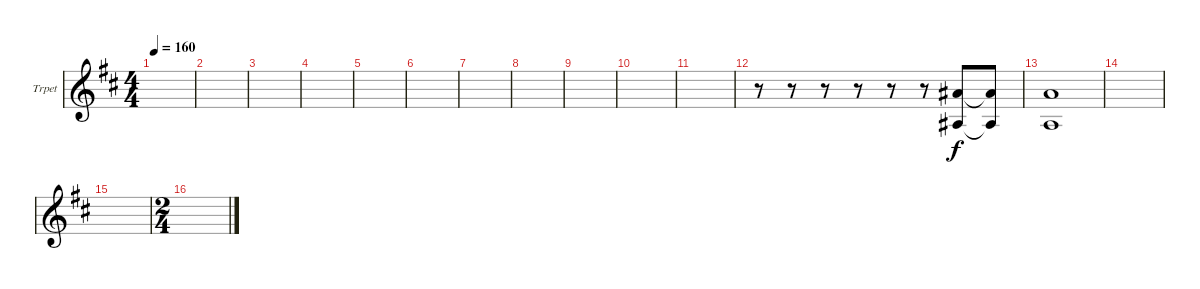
\bracketExtendMode groupsimilarinstruments
\firstSystemTrackNameOrientation horizontal
\otherSystemsTrackNameOrientation horizontal
\track ("Trumpet in Bb" "Trpet") {instrument trumpet}
\staff {score}
\tuning (E4 B3 G3 D3 A2 E2)
\displaytranspose 2
\ts (4 4)
\tempo 160
\clef g2
\ks d
|
|
|
|
|
|
|
|
|
|
|
r.8 r.8 r.8 r.8 r.8 r.8 (4.1{acc #} 1.3{acc #}).8 (4.1{t acc #} 1.3{t acc #}).8 |
(3.1{acc forcenatural} 0.3{acc forcenatural}).1 |
|
|
\ts (2 4)
\beaming (8 2 2)
